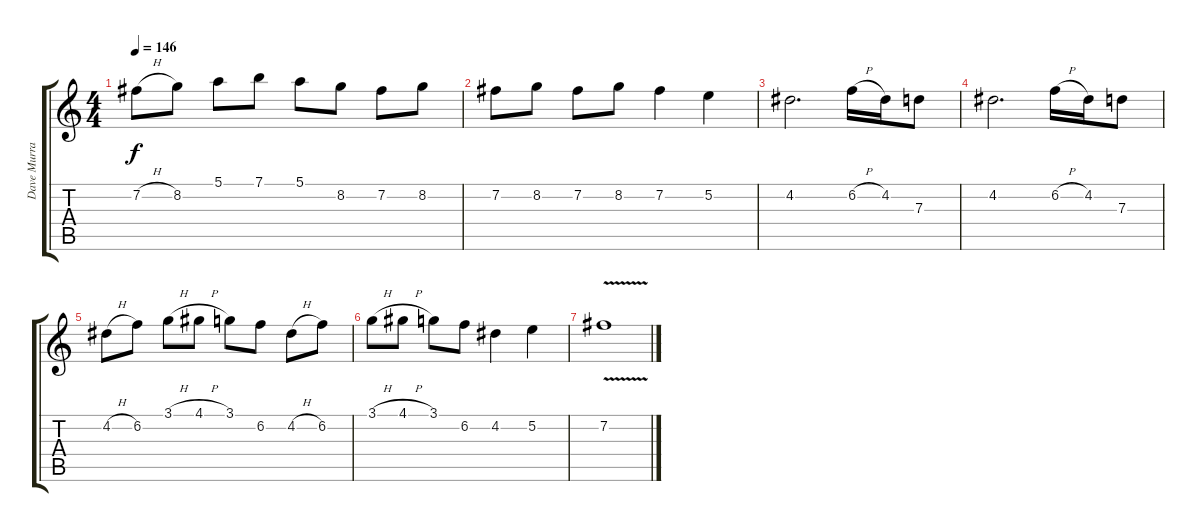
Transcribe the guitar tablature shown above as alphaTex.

\track ("Dave Murray" "Dave Murra") {instrument distortionguitar}
\staff {score tabs}
\tuning (E4 B3 G3 D3 A2 E2) {hide}
\ts (4 4)
\tempo 146
\clef g2
\ks c
7.2{h}.8{dy f} 8.2.8 5.1.8 7.1.8 5.1.8 8.2.8 7.2.8 8.2.8 |
7.2.8 8.2.8 7.2.8 8.2.8 7.2.4 5.2.4 |
4.2.2{d} 6.2{h}.16 4.2.16 7.3.8 |
4.2.2{d} 6.2{h}.16 4.2.16 7.3.8 |
4.2{h}.8 6.2.8 3.1{h}.8 4.1{h}.8 3.1.8 6.2.8 4.2{h}.8 6.2.8 |
3.1{h}.8 4.1{h}.8 3.1.8 6.2.8 4.2.4 5.2.4 |
7.2{v}.1
